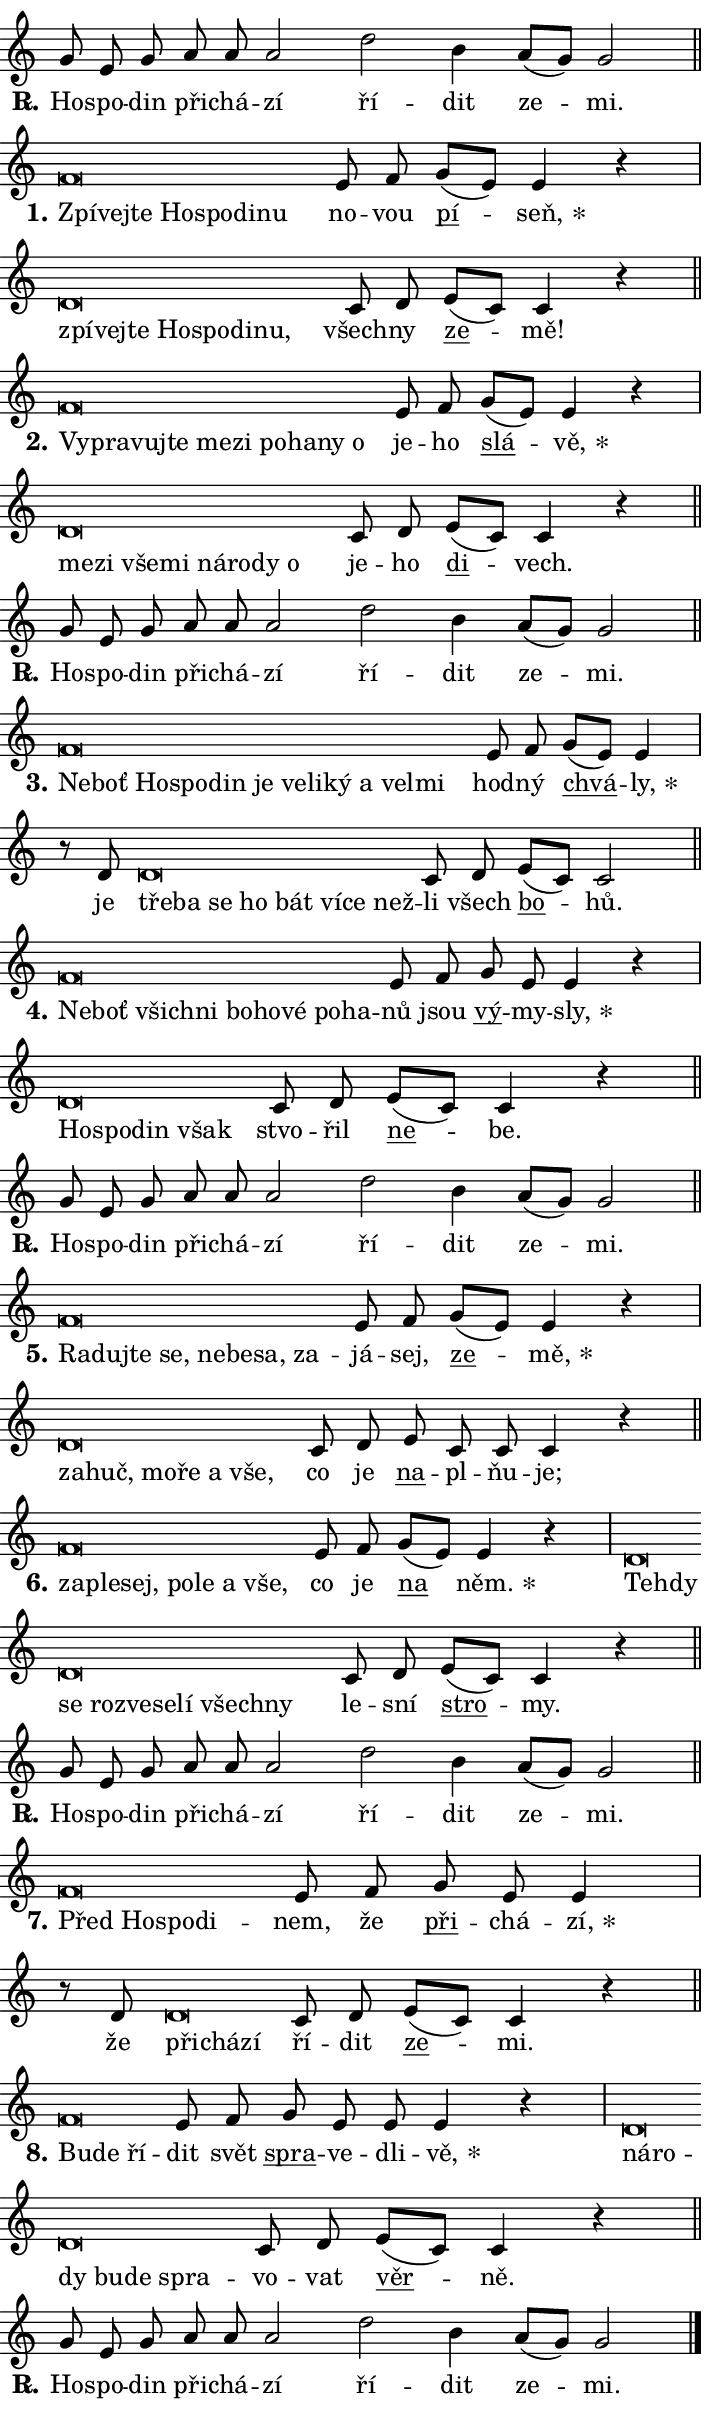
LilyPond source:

\version "2.24.0"
\header { tagline = "" }
\paper {
  indent = 0\cm
  top-margin = 0\cm
  right-margin = 0.13\cm % to fit lyric hyphens
  bottom-margin = 0\cm
  left-margin = 0\cm
  paper-width = 12\cm
  page-breaking = #ly:one-page-breaking
  system-system-spacing.basic-distance = #11
  score-system-spacing.basic-distance = #11
  ragged-last = ##f
}


%% Author: Thomas Morley
%% https://lists.gnu.org/archive/html/lilypond-user/2020-05/msg00002.html
#(define (line-position grob)
"Returns position of @var[grob} in current system:
   @code{'start}, if at first time-step
   @code{'end}, if at last time-step
   @code{'middle} otherwise
"
  (let* ((col (ly:item-get-column grob))
         (ln (ly:grob-object col 'left-neighbor))
         (rn (ly:grob-object col 'right-neighbor))
         (col-to-check-left (if (ly:grob? ln) ln col))
         (col-to-check-right (if (ly:grob? rn) rn col))
         (break-dir-left
           (and
             (ly:grob-property col-to-check-left 'non-musical #f)
             (ly:item-break-dir col-to-check-left)))
         (break-dir-right
           (and
             (ly:grob-property col-to-check-right 'non-musical #f)
             (ly:item-break-dir col-to-check-right))))
        (cond ((eqv? 1 break-dir-left) 'start)
              ((eqv? -1 break-dir-right) 'end)
              (else 'middle))))

#(define (tranparent-at-line-position vctor)
  (lambda (grob)
  "Relying on @code{line-position} select the relevant enry from @var{vctor}.
Used to determine transparency,"
    (case (line-position grob)
      ((end) (not (vector-ref vctor 0)))
      ((middle) (not (vector-ref vctor 1)))
      ((start) (not (vector-ref vctor 2))))))

noteHeadBreakVisibility =
#(define-music-function (break-visibility)(vector?)
"Makes @code{NoteHead}s transparent relying on @var{break-visibility}"
#{
  \override NoteHead.transparent =
    #(tranparent-at-line-position break-visibility)
#})

#(define delete-ledgers-for-transparent-note-heads
  (lambda (grob)
    "Reads whether a @code{NoteHead} is transparent.
If so this @code{NoteHead} is removed from @code{'note-heads} from
@var{grob}, which is supposed to be @code{LedgerLineSpanner}.
As a result ledgers are not printed for this @code{NoteHead}"
    (let* ((nhds-array (ly:grob-object grob 'note-heads))
           (nhds-list
             (if (ly:grob-array? nhds-array)
                 (ly:grob-array->list nhds-array)
                 '()))
           ;; Relies on the transparent-property being done before
           ;; Staff.LedgerLineSpanner.after-line-breaking is executed.
           ;; This is fragile ...
           (to-keep
             (remove
               (lambda (nhd)
                 (ly:grob-property nhd 'transparent #f))
               nhds-list)))
      ;; TODO find a better method to iterate over grob-arrays, similiar
      ;; to filter/remove etc for lists
      ;; For now rebuilt from scratch
      (set! (ly:grob-object grob 'note-heads)  '())
      (for-each
        (lambda (nhd)
          (ly:pointer-group-interface::add-grob grob 'note-heads nhd))
        to-keep))))

squashNotes = {
  \override NoteHead.X-extent = #'(-0.2 . 0.2)
  \override NoteHead.Y-extent = #'(-0.75 . 0)
  \override NoteHead.stencil =
    #(lambda (grob)
       (let ((pos (ly:grob-property grob 'staff-position)))
         (begin
           (if (< pos -7) (display "ERROR: Lower brevis then expected\n") (display ""))
           (if (<= pos -6) ly:text-interface::print ly:note-head::print))))
}
unSquashNotes = {
  \revert NoteHead.X-extent
  \revert NoteHead.Y-extent
  \revert NoteHead.stencil
}

hideNotes = \noteHeadBreakVisibility #begin-of-line-visible
unHideNotes = \noteHeadBreakVisibility #all-visible

% work-around for resetting accidentals
% https://lilypond.org/doc/v2.23/Documentation/notation/displaying-rhythms#unmetered-music
cadenzaMeasure = {
  \cadenzaOff
  \partial 1024 s1024
  \cadenzaOn
}

#(define-markup-command (accent layout props text) (markup?)
  "Underline accented syllable"
  (interpret-markup layout props
    #{\markup \override #'(offset . 4.3) \underline { #text }#}))

responsum = \markup \concat {
  "R" \hspace #-1.05 \path #0.1 #'((moveto 0 0.07) (lineto 0.9 0.8)) \hspace #0.05 "."
}

spaceSize = #0.6828661417322834 % exact space size for TeX Gyre Schola

\layout {
  \context {
    \Staff
    \remove "Time_signature_engraver"
    \override LedgerLineSpanner.after-line-breaking = #delete-ledgers-for-transparent-note-heads
  }
  \context {
    \Lyrics {
      \override LyricSpace.minimum-distance = \spaceSize
      \override LyricText.font-name = #"TeX Gyre Schola"
      \override LyricText.font-size = 1
      \override StanzaNumber.font-name = #"TeX Gyre Schola Bold"
      \override StanzaNumber.font-size = 1
    }
  }
  \context {
    \Score 
    \override NoteHead.text =
      #(lambda (grob) 
        (let ((pos (ly:grob-property grob 'staff-position)))
          #{\markup {
            \combine
              \halign #-0.55 \raise #(if (= pos -6) 0 0.5) \override #'(thickness . 2) \draw-line #'(3.2 . 0)
              \musicglyph "noteheads.sM1"
          }#}))
  }
}

% magnetic-lyrics.ily
%
%   written by
%     Jean Abou Samra <jean@abou-samra.fr>
%     Werner Lemberg <wl@gnu.org>
%
%   adapted by
%     Jiri Hon <jiri.hon@gmail.com>
%
% Version 2022-Apr-15

% https://www.mail-archive.com/lilypond-user@gnu.org/msg149350.html

#(define (Left_hyphen_pointer_engraver context)
   "Collect syllable-hyphen-syllable occurrences in lyrics and store
them in properties.  This engraver only looks to the left.  For
example, if the lyrics input is @code{foo -- bar}, it does the
following.

@itemize @bullet
@item
Set the @code{text} property of the @code{LyricHyphen} grob between
@q{foo} and @q{bar} to @code{foo}.

@item
Set the @code{left-hyphen} property of the @code{LyricText} grob with
text @q{foo} to the @code{LyricHyphen} grob between @q{foo} and
@q{bar}.
@end itemize

Use this auxiliary engraver in combination with the
@code{lyric-@/text::@/apply-@/magnetic-@/offset!} hook."
   (let ((hyphen #f)
         (text #f))
     (make-engraver
      (acknowledgers
       ((lyric-syllable-interface engraver grob source-engraver)
        (set! text grob)))
      (end-acknowledgers
       ((lyric-hyphen-interface engraver grob source-engraver)
        ;(when (not (grob::has-interface grob 'lyric-space-interface))
          (set! hyphen grob)));)
      ((stop-translation-timestep engraver)
       (when (and text hyphen)
         (ly:grob-set-object! text 'left-hyphen hyphen))
       (set! text #f)
       (set! hyphen #f)))))

#(define (lyric-text::apply-magnetic-offset! grob)
   "If the space between two syllables is less than the value in
property @code{LyricText@/.details@/.squash-threshold}, move the right
syllable to the left so that it gets concatenated with the left
syllable.

Use this function as a hook for
@code{LyricText@/.after-@/line-@/breaking} if the
@code{Left_@/hyphen_@/pointer_@/engraver} is active."
   (let ((hyphen (ly:grob-object grob 'left-hyphen #f)))
     (when hyphen
       (let ((left-text (ly:spanner-bound hyphen LEFT)))
         (when (grob::has-interface left-text 'lyric-syllable-interface)
           (let* ((common (ly:grob-common-refpoint grob left-text X))
                  (this-x-ext (ly:grob-extent grob common X))
                  (left-x-ext
                   (begin
                     ;; Trigger magnetism for left-text.
                     (ly:grob-property left-text 'after-line-breaking)
                     (ly:grob-extent left-text common X)))
                  ;; `delta` is the gap width between two syllables.
                  (delta (- (interval-start this-x-ext)
                            (interval-end left-x-ext)))
                  (details (ly:grob-property grob 'details))
                  (threshold (assoc-get 'squash-threshold details 0.2)))
             (when (< delta threshold)
               (let* (;; We have to manipulate the input text so that
                      ;; ligatures crossing syllable boundaries are not
                      ;; disabled.  For languages based on the Latin
                      ;; script this is essentially a beautification.
                      ;; However, for non-Western scripts it can be a
                      ;; necessity.
                      (lt (ly:grob-property left-text 'text))
                      (rt (ly:grob-property grob 'text))
                      (is-space (grob::has-interface hyphen 'lyric-space-interface))
                      (space (if is-space " " ""))
                      (extra-delta (if is-space spaceSize 0))
                      ;; Append new syllable.
                      (ltrt-space (if (and (string? lt) (string? rt))
                                (string-append lt space rt)
                                (make-concat-markup (list lt space rt))))
                      ;; Right-align `ltrt` to the right side.
                      (ltrt-space-markup (grob-interpret-markup
                               grob
                               (make-translate-markup
                                (cons (interval-length this-x-ext) 0)
                                (make-right-align-markup ltrt-space)))))
                 (begin
                   ;; Don't print `left-text`.
                   (ly:grob-set-property! left-text 'stencil #f)
                   ;; Set text and stencil (which holds all collected
                   ;; syllables so far) and shift it to the left.
                   (ly:grob-set-property! grob 'text ltrt-space)
                   (ly:grob-set-property! grob 'stencil ltrt-space-markup)
                   (ly:grob-translate-axis! grob (- (- delta extra-delta)) X))))))))))


#(define (lyric-hyphen::displace-bounds-first grob)
   ;; Make very sure this callback isn't triggered too early.
   (let ((left (ly:spanner-bound grob LEFT))
         (right (ly:spanner-bound grob RIGHT)))
     (ly:grob-property left 'after-line-breaking)
     (ly:grob-property right 'after-line-breaking)
     (ly:lyric-hyphen::print grob)))

squashThreshold = #0.4

\layout {
  \context {
    \Lyrics
    \consists #Left_hyphen_pointer_engraver
    \override LyricText.after-line-breaking =
      #lyric-text::apply-magnetic-offset!
    \override LyricHyphen.stencil = #lyric-hyphen::displace-bounds-first
    \override LyricText.details.squash-threshold = \squashThreshold
    \override LyricHyphen.minimum-distance = 0
    \override LyricHyphen.minimum-length = \squashThreshold
  }
}

squashText = \override LyricText.details.squash-threshold = 9999
unSquashText = \override LyricText.details.squash-threshold = \squashThreshold

leftText = \override LyricText.self-alignment-X = #LEFT
unLeftText = \revert LyricText.self-alignment-X

starOffset = #(lambda (grob) 
                (let ((x_offset (ly:self-alignment-interface::aligned-on-x-parent grob)))
                  (if (= x_offset 0) 0 (+ x_offset 1.2))))

star = #(define-music-function (syllable)(string?)
"Append star separator at the end of a syllable"
#{
  \once \override LyricText.X-offset = #starOffset
  \lyricmode { \markup {
    #syllable
    \override #'((font-name . "TeX Gyre Schola Bold")) \hspace #0.2 \lower #0.65 \larger "*"
  } }
#})

starAccent = #(define-music-function (syllable)(string?)
"Append star separator at the end of a syllable and make accent"
#{
  \once \override LyricText.X-offset = #starOffset
  \lyricmode { \markup {
    \accent #syllable
    \override #'((font-name . "TeX Gyre Schola Bold")) \hspace #0.2 \lower #0.65 \larger "*"
  } }
#})

breath = #(define-music-function (syllable)(string?)
"Append breathing indicator at the end of a syllable"
#{
  \lyricmode { \markup { #syllable "+" } }
#})

optionalBreath = #(define-music-function (syllable)(string?)
"Append optional breathing indicator at the end of a syllable"
#{
  \lyricmode { \markup { #syllable "(+)" } }
#})


\score {
    <<
        \new Voice = "melody" { \cadenzaOn \key c \major \relative { g'8 e g a a a2 \bar "" d b4 a8[( g)] g2 \cadenzaMeasure \bar "||" \break } }
        \new Lyrics \lyricsto "melody" { \lyricmode { \set stanza = \responsum
Ho -- spo -- din při -- chá -- zí ří -- dit ze -- mi. } }
    >>
    \layout {}
}

\score {
    <<
        \new Voice = "melody" { \cadenzaOn \key c \major \relative { \squashNotes f'\breve*1/16 \hideNotes \breve*1/16 \bar "" \breve*1/16 \bar "" \breve*1/16 \bar "" \breve*1/16 \bar "" \breve*1/16 \breve*1/16 \bar "" \unHideNotes \unSquashNotes e8 f \bar "" g[( e)] e4 r \cadenzaMeasure \bar "|" \squashNotes d\breve*1/16 \hideNotes \breve*1/16 \bar "" \breve*1/16 \bar "" \breve*1/16 \bar "" \breve*1/16 \bar "" \breve*1/16 \breve*1/16 \bar "" \unHideNotes \unSquashNotes c8 d \bar "" e[( c)] c4 r \cadenzaMeasure \bar "||" \break } }
        \new Lyrics \lyricsto "melody" { \lyricmode { \set stanza = "1."
\leftText Zpí -- \squashText vej -- te Ho -- spo -- di -- nu \unLeftText \unSquashText no -- vou \markup \accent pí -- \star seň, \leftText zpí -- \squashText vej -- te Ho -- spo -- di -- nu, \unLeftText \unSquashText všech -- ny \markup \accent ze -- mě! } }
    >>
    \layout {}
}

\score {
    <<
        \new Voice = "melody" { \cadenzaOn \key c \major \relative { \squashNotes f'\breve*1/16 \hideNotes \breve*1/16 \bar "" \breve*1/16 \bar "" \breve*1/16 \bar "" \breve*1/16 \bar "" \breve*1/16 \bar "" \breve*1/16 \bar "" \breve*1/16 \bar "" \breve*1/16 \breve*1/16 \bar "" \unHideNotes \unSquashNotes e8 f \bar "" g[( e)] e4 r \cadenzaMeasure \bar "|" \squashNotes d\breve*1/16 \hideNotes \breve*1/16 \bar "" \breve*1/16 \bar "" \breve*1/16 \bar "" \breve*1/16 \bar "" \breve*1/16 \bar "" \breve*1/16 \breve*1/16 \bar "" \unHideNotes \unSquashNotes c8 d \bar "" e[( c)] c4 r \cadenzaMeasure \bar "||" \break } }
        \new Lyrics \lyricsto "melody" { \lyricmode { \set stanza = "2."
\leftText Vy -- \squashText pra -- vuj -- te me -- zi po -- ha -- ny o \unLeftText \unSquashText je -- ho \markup \accent slá -- \star vě, \leftText me -- \squashText zi vše -- mi ná -- ro -- dy o \unLeftText \unSquashText je -- ho \markup \accent di -- vech. } }
    >>
    \layout {}
}

\score {
    <<
        \new Voice = "melody" { \cadenzaOn \key c \major \relative { g'8 e g a a a2 \bar "" d b4 a8[( g)] g2 \cadenzaMeasure \bar "||" \break } }
        \new Lyrics \lyricsto "melody" { \lyricmode { \set stanza = \responsum
Ho -- spo -- din při -- chá -- zí ří -- dit ze -- mi. } }
    >>
    \layout {}
}

\score {
    <<
        \new Voice = "melody" { \cadenzaOn \key c \major \relative { \squashNotes f'\breve*1/16 \hideNotes \breve*1/16 \bar "" \breve*1/16 \bar "" \breve*1/16 \bar "" \breve*1/16 \bar "" \breve*1/16 \bar "" \breve*1/16 \bar "" \breve*1/16 \bar "" \breve*1/16 \bar "" \breve*1/16 \bar "" \breve*1/16 \breve*1/16 \bar "" \unHideNotes \unSquashNotes e8 f \bar "" g[( e)] e4 \cadenzaMeasure \bar "|" r8 d8 \squashNotes d\breve*1/16 \hideNotes \breve*1/16 \bar "" \breve*1/16 \bar "" \breve*1/16 \bar "" \breve*1/16 \bar "" \breve*1/16 \bar "" \breve*1/16 \breve*1/16 \bar "" \unHideNotes \unSquashNotes c8 d \bar "" e[( c)] c2 \cadenzaMeasure \bar "||" \break } }
        \new Lyrics \lyricsto "melody" { \lyricmode { \set stanza = "3."
\leftText Ne -- \squashText boť Ho -- spo -- din je ve -- li -- ký a vel -- mi \unLeftText \unSquashText hod -- ný \markup \accent chvá -- \star ly, je \leftText tře -- \squashText ba se ho bát ví -- ce než -- \unLeftText \unSquashText li všech \markup \accent bo -- hů. } }
    >>
    \layout {}
}

\score {
    <<
        \new Voice = "melody" { \cadenzaOn \key c \major \relative { \squashNotes f'\breve*1/16 \hideNotes \breve*1/16 \bar "" \breve*1/16 \bar "" \breve*1/16 \bar "" \breve*1/16 \bar "" \breve*1/16 \bar "" \breve*1/16 \bar "" \breve*1/16 \breve*1/16 \bar "" \unHideNotes \unSquashNotes e8 f \bar "" g e e4 r \cadenzaMeasure \bar "|" \squashNotes d\breve*1/16 \hideNotes \breve*1/16 \bar "" \breve*1/16 \breve*1/16 \bar "" \unHideNotes \unSquashNotes c8 d \bar "" e[( c)] c4 r \cadenzaMeasure \bar "||" \break } }
        \new Lyrics \lyricsto "melody" { \lyricmode { \set stanza = "4."
\leftText Ne -- \squashText boť všich -- ni bo -- ho -- vé po -- ha -- \unLeftText \unSquashText nů jsou \markup \accent vý -- my -- \star sly, \leftText Ho -- \squashText spo -- din však \unLeftText \unSquashText stvo -- řil \markup \accent ne -- be. } }
    >>
    \layout {}
}

\score {
    <<
        \new Voice = "melody" { \cadenzaOn \key c \major \relative { g'8 e g a a a2 \bar "" d b4 a8[( g)] g2 \cadenzaMeasure \bar "||" \break } }
        \new Lyrics \lyricsto "melody" { \lyricmode { \set stanza = \responsum
Ho -- spo -- din při -- chá -- zí ří -- dit ze -- mi. } }
    >>
    \layout {}
}

\score {
    <<
        \new Voice = "melody" { \cadenzaOn \key c \major \relative { \squashNotes f'\breve*1/16 \hideNotes \breve*1/16 \bar "" \breve*1/16 \bar "" \breve*1/16 \bar "" \breve*1/16 \bar "" \breve*1/16 \bar "" \breve*1/16 \breve*1/16 \bar "" \unHideNotes \unSquashNotes e8 f \bar "" g[( e)] e4 r \cadenzaMeasure \bar "|" \squashNotes d\breve*1/16 \hideNotes \breve*1/16 \bar "" \breve*1/16 \bar "" \breve*1/16 \bar "" \breve*1/16 \breve*1/16 \bar "" \unHideNotes \unSquashNotes c8 d \bar "" e c c c4 r \cadenzaMeasure \bar "||" \break } }
        \new Lyrics \lyricsto "melody" { \lyricmode { \set stanza = "5."
\leftText Ra -- \squashText duj -- te se, ne -- be -- sa, za -- \unLeftText \unSquashText já -- sej, \markup \accent ze -- \star mě, \leftText za -- \squashText huč, mo -- ře a vše, \unLeftText \unSquashText co je \markup \accent na -- pl -- ňu -- je; } }
    >>
    \layout {}
}

\score {
    <<
        \new Voice = "melody" { \cadenzaOn \key c \major \relative { \squashNotes f'\breve*1/16 \hideNotes \breve*1/16 \bar "" \breve*1/16 \bar "" \breve*1/16 \bar "" \breve*1/16 \bar "" \breve*1/16 \breve*1/16 \bar "" \unHideNotes \unSquashNotes e8 f \bar "" g[( e)] e4 r \cadenzaMeasure \bar "|" \squashNotes d\breve*1/16 \hideNotes \breve*1/16 \bar "" \breve*1/16 \bar "" \breve*1/16 \bar "" \breve*1/16 \bar "" \breve*1/16 \bar "" \breve*1/16 \bar "" \breve*1/16 \breve*1/16 \bar "" \unHideNotes \unSquashNotes c8 d \bar "" e[( c)] c4 r \cadenzaMeasure \bar "||" \break } }
        \new Lyrics \lyricsto "melody" { \lyricmode { \set stanza = "6."
\leftText za -- \squashText ple -- sej, po -- le a vše, \unLeftText \unSquashText co je \markup \accent na \star něm. \leftText Teh -- \squashText dy se roz -- ve -- se -- lí všech -- ny \unLeftText \unSquashText le -- sní \markup \accent stro -- my. } }
    >>
    \layout {}
}

\score {
    <<
        \new Voice = "melody" { \cadenzaOn \key c \major \relative { g'8 e g a a a2 \bar "" d b4 a8[( g)] g2 \cadenzaMeasure \bar "||" \break } }
        \new Lyrics \lyricsto "melody" { \lyricmode { \set stanza = \responsum
Ho -- spo -- din při -- chá -- zí ří -- dit ze -- mi. } }
    >>
    \layout {}
}

\score {
    <<
        \new Voice = "melody" { \cadenzaOn \key c \major \relative { \squashNotes f'\breve*1/16 \hideNotes \breve*1/16 \bar "" \breve*1/16 \breve*1/16 \bar "" \unHideNotes \unSquashNotes e8 f \bar "" g e e4 \cadenzaMeasure \bar "|" r8 d8 \squashNotes d\breve*1/16 \hideNotes \breve*1/16 \breve*1/16 \bar "" \unHideNotes \unSquashNotes c8 d \bar "" e[( c)] c4 r \cadenzaMeasure \bar "||" \break } }
        \new Lyrics \lyricsto "melody" { \lyricmode { \set stanza = "7."
\leftText Před \squashText Ho -- spo -- di -- \unLeftText \unSquashText nem, že \markup \accent při -- chá -- \star zí, že \leftText při -- \squashText chá -- zí \unLeftText \unSquashText ří -- dit \markup \accent ze -- mi. } }
    >>
    \layout {}
}

\score {
    <<
        \new Voice = "melody" { \cadenzaOn \key c \major \relative { \squashNotes f'\breve*1/16 \hideNotes \breve*1/16 \breve*1/16 \bar "" \unHideNotes \unSquashNotes e8 f \bar "" g e e e4 r \cadenzaMeasure \bar "|" \squashNotes d\breve*1/16 \hideNotes \breve*1/16 \bar "" \breve*1/16 \bar "" \breve*1/16 \bar "" \breve*1/16 \breve*1/16 \bar "" \unHideNotes \unSquashNotes c8 d \bar "" e[( c)] c4 r \cadenzaMeasure \bar "||" \break } }
        \new Lyrics \lyricsto "melody" { \lyricmode { \set stanza = "8."
\leftText Bu -- \squashText de ří -- \unLeftText \unSquashText dit svět \markup \accent spra -- ve -- dli -- \star vě, \leftText ná -- \squashText ro -- dy bu -- de spra -- \unLeftText \unSquashText vo -- vat \markup \accent věr -- ně. } }
    >>
    \layout {}
}

\score {
    <<
        \new Voice = "melody" { \cadenzaOn \key c \major \relative { g'8 e g a a a2 \bar "" d b4 a8[( g)] g2 \cadenzaMeasure \bar "||" \break } \bar "|." }
        \new Lyrics \lyricsto "melody" { \lyricmode { \set stanza = \responsum
Ho -- spo -- din při -- chá -- zí ří -- dit ze -- mi. } }
    >>
    \layout {}
}
